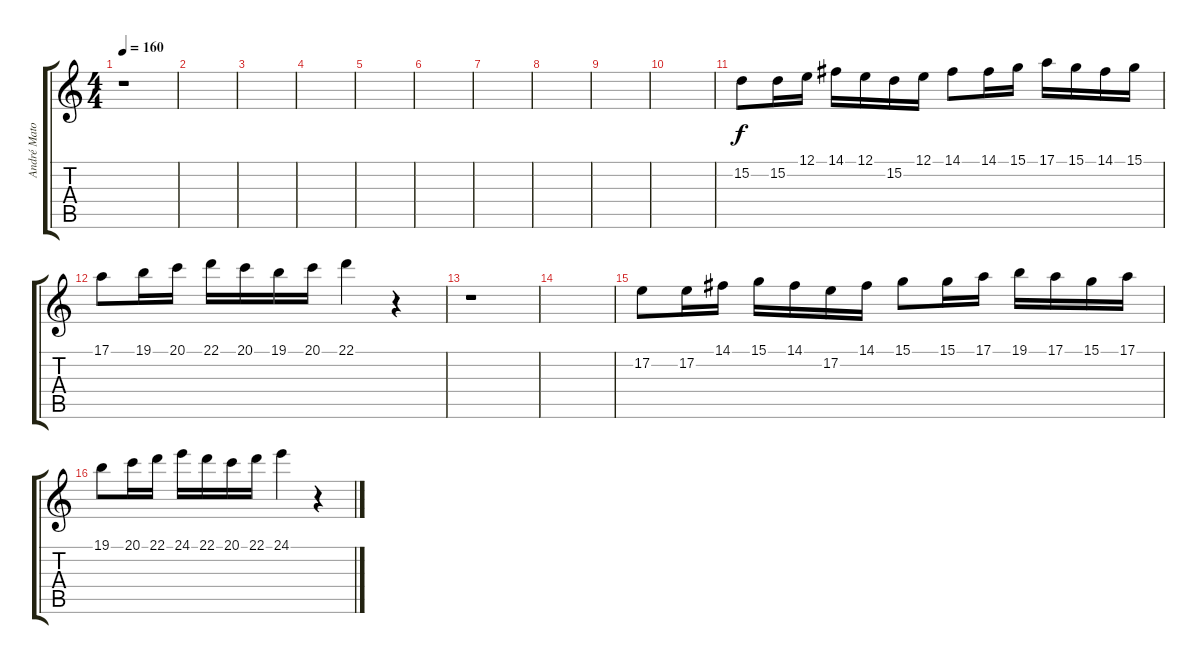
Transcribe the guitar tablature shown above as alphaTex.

\track ("André Matos Keyboards" "André Mato") {instrument stringensemble1}
\staff {score tabs}
\tuning (E4 B3 G3 D3 A2 E2) {hide}
\ts (4 4)
\tempo 160
\clef g2
\ks c
r.1{dy f} |
|
|
|
|
|
|
|
|
|
15.2.8 15.2.16 12.1.16 14.1.16 12.1.16 15.2.16 12.1.16 14.1.8 14.1.16 15.1.16 17.1.16 15.1.16 14.1.16 15.1.16 |
17.1.8 19.1.16 20.1.16 22.1.16 20.1.16 19.1.16 20.1.16 22.1.4 r.4 |
r.1 |
|
17.2.8 17.2.16 14.1.16 15.1.16 14.1.16 17.2.16 14.1.16 15.1.8 15.1.16 17.1.16 19.1.16 17.1.16 15.1.16 17.1.16 |
19.1.8 20.1.16 22.1.16 24.1.16 22.1.16 20.1.16 22.1.16 24.1.4 r.4
